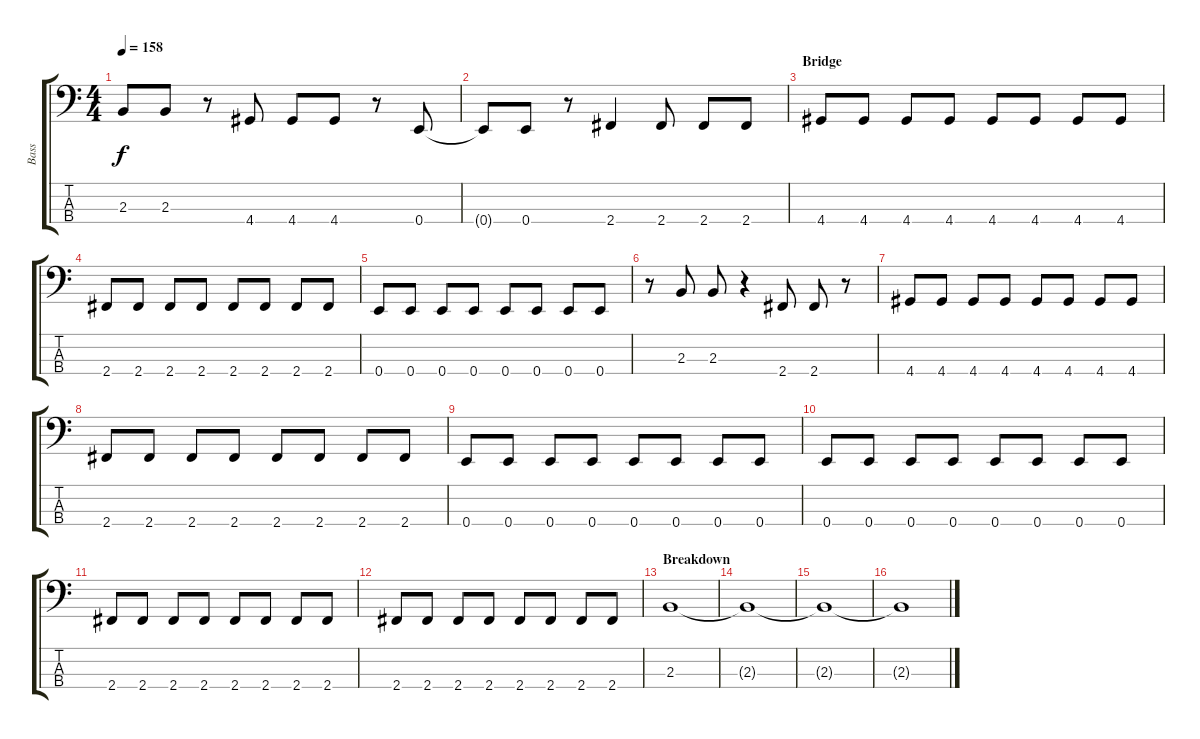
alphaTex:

\track ("Bass" "Bass") {instrument electricbasspick}
\staff {score tabs}
\tuning (G2 D2 A1 E1) {hide}
\ts (4 4)
\tempo 158
\clef f4
\ks c
2.3.8{dy f} 2.3.8 r.8 4.4.8 4.4.8 4.4.8 r.8 0.4.8 |
0.4{t}.8 0.4.8 r.8 2.4.4 2.4.8 2.4.8 2.4.8 |
\section ("" "Bridge")
4.4.8 4.4.8 4.4.8 4.4.8 4.4.8 4.4.8 4.4.8 4.4.8 |
2.4.8 2.4.8 2.4.8 2.4.8 2.4.8 2.4.8 2.4.8 2.4.8 |
0.4.8 0.4.8 0.4.8 0.4.8 0.4.8 0.4.8 0.4.8 0.4.8 |
r.8 2.3.8 2.3.8 r.4 2.4.8 2.4.8 r.8 |
4.4.8 4.4.8 4.4.8 4.4.8 4.4.8 4.4.8 4.4.8 4.4.8 |
2.4.8 2.4.8 2.4.8 2.4.8 2.4.8 2.4.8 2.4.8 2.4.8 |
0.4.8 0.4.8 0.4.8 0.4.8 0.4.8 0.4.8 0.4.8 0.4.8 |
0.4.8 0.4.8 0.4.8 0.4.8 0.4.8 0.4.8 0.4.8 0.4.8 |
2.4.8 2.4.8 2.4.8 2.4.8 2.4.8 2.4.8 2.4.8 2.4.8 |
2.4.8 2.4.8 2.4.8 2.4.8 2.4.8 2.4.8 2.4.8 2.4.8 |
\section ("" "Breakdown")
2.3.1 |
2.3{t}.1 |
2.3{t}.1 |
2.3{t}.1
